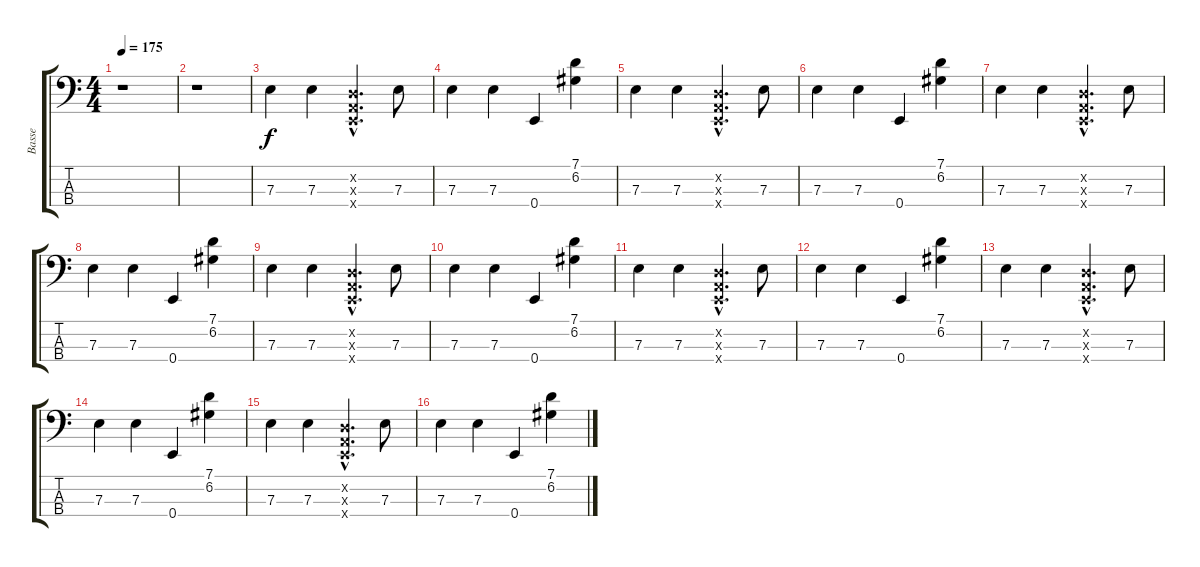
\track ("Basse" "Basse") {instrument electricbasspick}
\staff {score tabs}
\tuning (G2 D2 A1 E1) {hide}
\ts (4 4)
\tempo 175
\clef f4
\ks c
r.1{dy f} |
r.1 |
7.3.4 7.3.4 (0.2{hac x} 0.3{hac x} 0.4{hac x}).4{d} 7.3.8 |
7.3.4 7.3.4 0.4.4 (7.1 6.2).4 |
7.3.4 7.3.4 (0.2{hac x} 0.3{hac x} 0.4{hac x}).4{d} 7.3.8 |
7.3.4 7.3.4 0.4.4 (7.1 6.2).4 |
7.3.4 7.3.4 (0.2{hac x} 0.3{hac x} 0.4{hac x}).4{d} 7.3.8 |
7.3.4 7.3.4 0.4.4 (7.1 6.2).4 |
7.3.4 7.3.4 (0.2{hac x} 0.3{hac x} 0.4{hac x}).4{d} 7.3.8 |
7.3.4 7.3.4 0.4.4 (7.1 6.2).4 |
7.3.4 7.3.4 (0.2{hac x} 0.3{hac x} 0.4{hac x}).4{d} 7.3.8 |
7.3.4 7.3.4 0.4.4 (7.1 6.2).4 |
7.3.4 7.3.4 (0.2{hac x} 0.3{hac x} 0.4{hac x}).4{d} 7.3.8 |
7.3.4 7.3.4 0.4.4 (7.1 6.2).4 |
7.3.4 7.3.4 (0.2{hac x} 0.3{hac x} 0.4{hac x}).4{d} 7.3.8 |
7.3.4 7.3.4 0.4.4 (7.1 6.2).4
